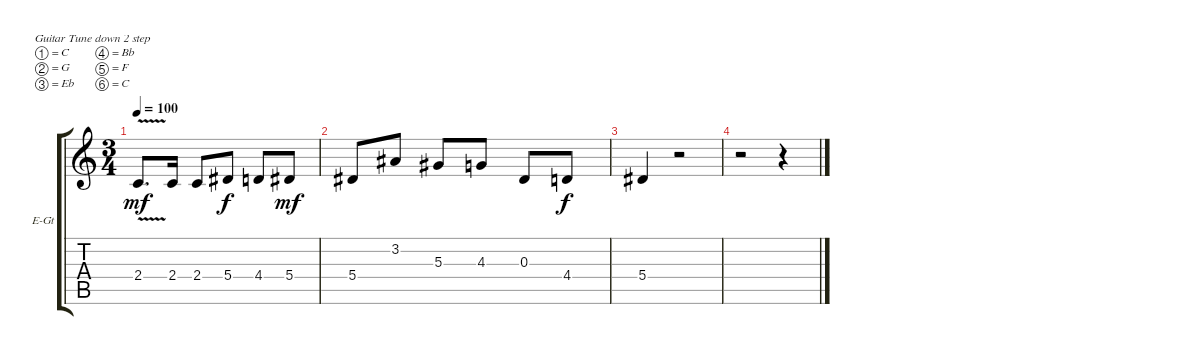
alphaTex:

\bracketExtendMode groupsimilarinstruments
\firstSystemTrackNameOrientation horizontal
\otherSystemsTrackNameOrientation horizontal
\track ("Guitar 2 (Lead)" "E-Gt") {instrument distortionguitar}
\staff {score tabs}
\tuning (C4 G3 Eb3 Bb2 F2 C2)
\ts (3 4)
\tempo 100
\clef g2
\ks c
2.4{v}.8{d dy mf} 2.4.16 2.4.8 5.4.8{dy f} 4.4.8 5.4.8{dy mf} |
5.4.8 3.2.8 5.3.8 4.3.8 0.3.8 4.4.8{dy f} |
5.4.4 r.2 |
r.2 r.4
